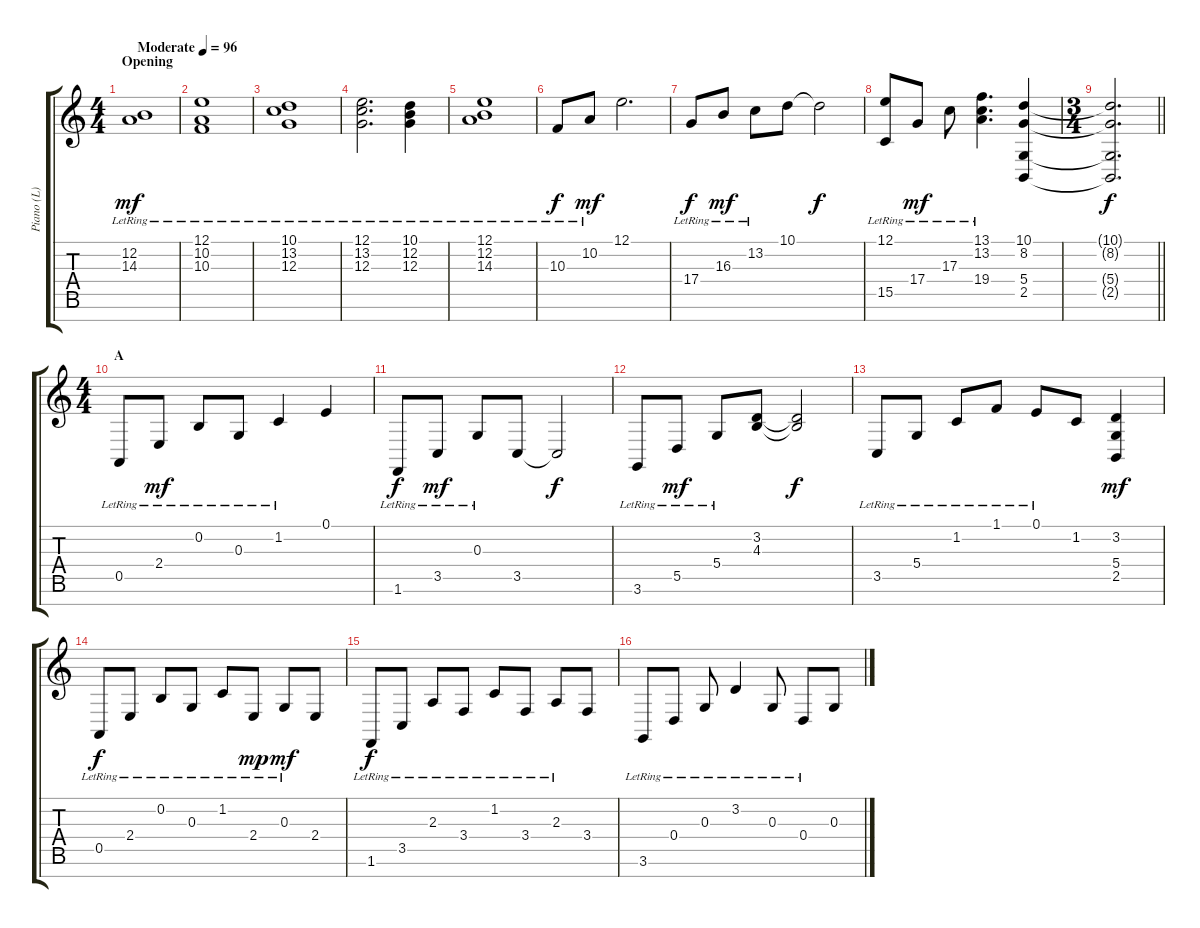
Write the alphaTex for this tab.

\track ("Piano (L)" "Piano (L)") {instrument acousticgrandpiano}
\staff {score tabs}
\tuning (E4 B3 G3 D3 A2 E2 B1) {hide}
\ts (4 4)
\section ("" "Opening")
\tempo (96 "Moderate")
\clef g2
\ks c
(12.2{lr} 14.3{lr}).1{dy mf instrument acousticgrandpiano} |
(12.1{lr} 10.2{lr} 10.3{lr}).1 |
(10.1{lr} 13.2{lr} 12.3{lr}).1 |
(12.1{lr} 13.2{lr} 12.3{lr}).2{d} (10.1{lr} 12.2{lr} 12.3{lr}).4 |
(12.1{lr} 12.2{lr} 14.3{lr}).1 |
10.3{lr}.8{dy f} 10.2{lr}.8{dy mf} 12.1.2{d} |
17.4{lr}.8{dy f} 16.3{lr}.8{dy mf} 13.2{lr}.8 10.1.8 10.1{t}.2{dy f} |
(12.1{lr} 15.5{lr}).8 17.4{lr}.8{dy mf} 17.3{lr}.8 (13.1{lr} 13.2{lr} 19.4{lr}).4{d} (10.1 8.2 5.4 2.5).4 |
\ts (3 4)
\barLineRight lightlight
(10.1{t} 8.2{t} 5.4{t} 2.5{t}).2{d dy f} |
\ts (4 4)
\section ("" "A")
0.5{lr}.8 2.4{lr}.8{dy mf} 0.2{lr}.8 0.3{lr}.8 1.2{lr}.4 0.1.4 |
1.6{lr}.8{dy f} 3.5{lr}.8{dy mf} 0.3{lr}.8 3.5.8 3.5{t}.2{dy f} |
3.6{lr}.8 5.5{lr}.8{dy mf} 5.4{lr}.8 (3.2 4.3).8 (3.2{t} 4.3{t}).2{dy f} |
3.5{lr}.8 5.4{lr}.8 1.2{lr}.8 1.1{lr}.8 0.1{lr}.8 1.2.8 (3.2 5.4 2.5).4{dy mf} |
0.5{lr}.8{dy f} 2.4{lr}.8 0.2{lr}.8 0.3{lr}.8 1.2{lr}.8 2.4{lr}.8{dy mp} 0.3{lr}.8{dy mf} 2.4.8 |
1.6{lr}.8{dy f} 3.5{lr}.8 2.3{lr}.8 3.4{lr}.8 1.2{lr}.8 3.4{lr}.8 2.3{lr}.8 3.4.8 |
3.6{lr}.8 0.4{lr}.8 0.3{lr}.8 3.2{lr}.4 0.3{lr}.8 0.4{lr}.8 0.3.8
